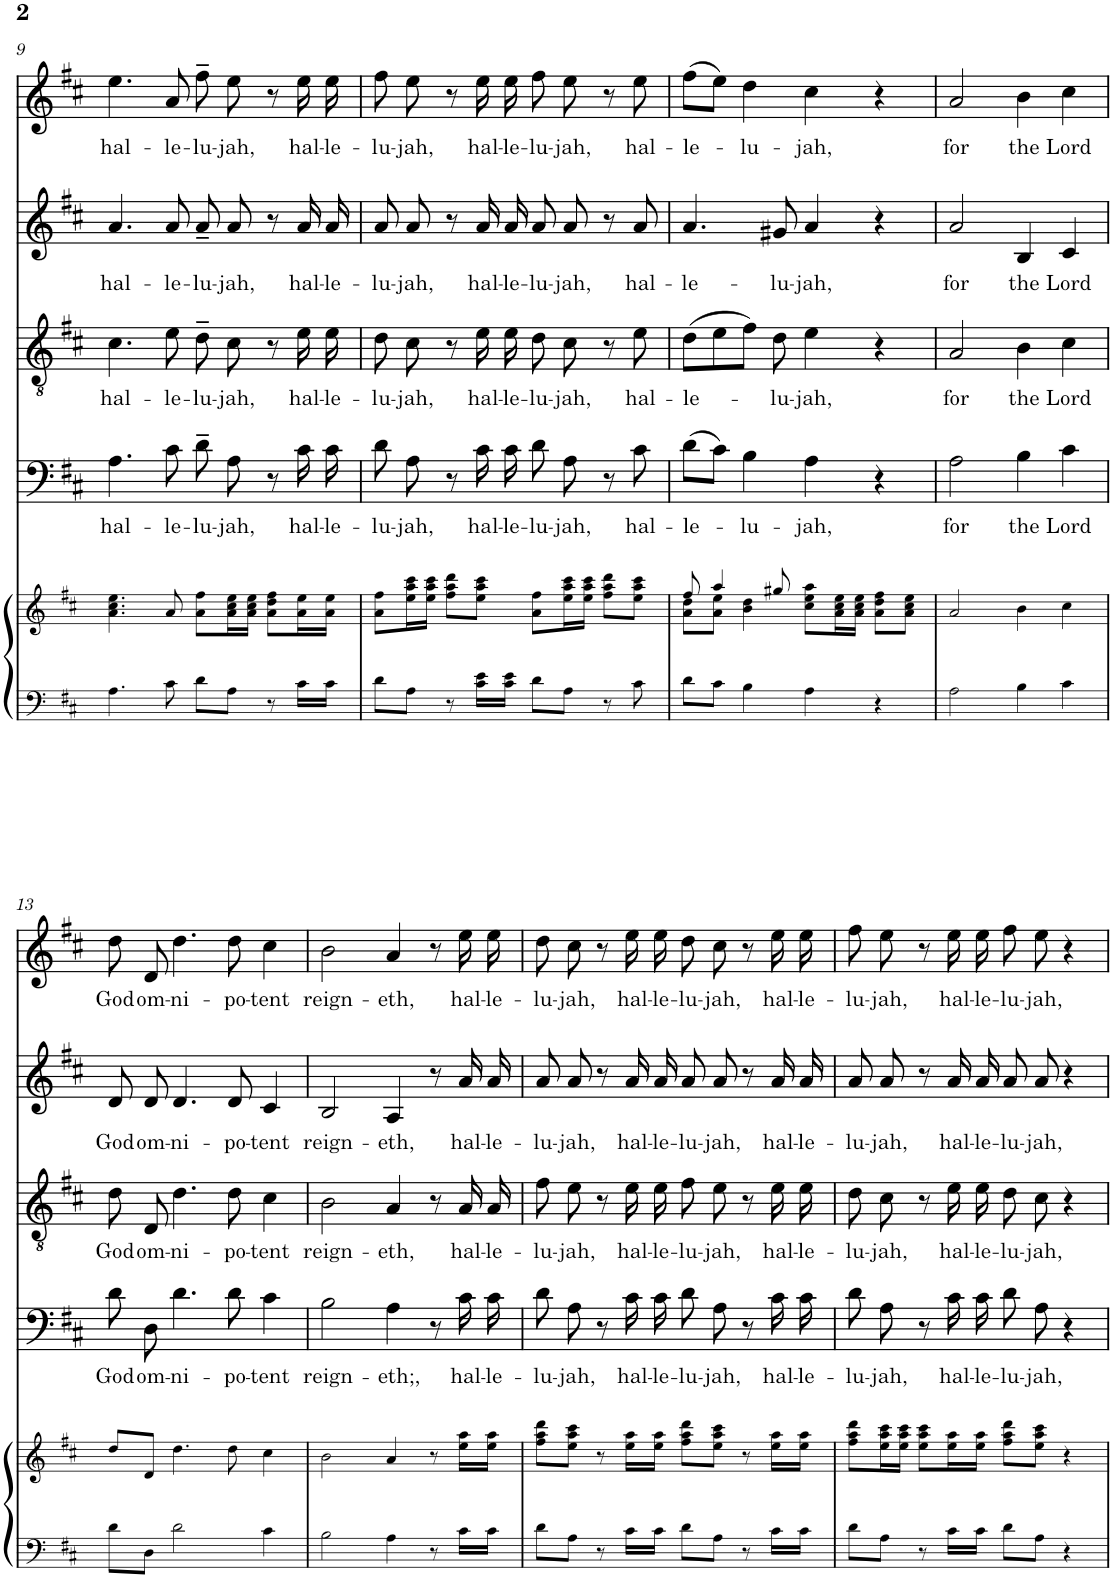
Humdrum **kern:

**kern	**kern	**kern	**text	**kern	**text	**kern	**text	**kern	**text
*part5	*part5	*part4	*part4	*part3	*part3	*part2	*part2	*part1	*part1
*staff6	*staff5	*staff4	*staff4	*staff3	*staff3	*staff2	*staff2	*staff1	*staff1
*I"Track 5	*	*I"Basso	*	*I"Tenore	*	*I"Alto	*	*I"Canto	*
!!LO:PB:g=z
*clefF4	*clefG2	*clefF4	*	*clefGv2	*	*clefG2	*	*clefG2	*
*k[f#c#]	*k[f#c#]	*k[f#c#]	*	*k[f#c#]	*	*k[f#c#]	*	*k[f#c#]	*
*D:	*D:	*D:	*	*D:	*	*D:	*	*D:	*
*M4/4	*M4/4	*M4/4	*	*M4/4	*	*M4/4	*	*M4/4	*
*met(c)	*met(c)	*met(c)	*	*met(c)	*	*met(c)	*	*met(c)	*
=9	=9	=9	=9	=9	=9	=9	=9	=9	=9
!	!	!	!LO:LY:b	!	!LO:LY:b	!	!LO:LY:b	!	!LO:LY:b
4.A-\	4.a-\ 4.cc\ 4.ee-\	4.A-\	hal-	4.c\	hal-	4.a-/	hal-	4.ee-\	hal-
!	!	!	!LO:LY:b	!	!LO:LY:b	!	!LO:LY:b	!	!LO:LY:b
8c\	8a-/	8c\	-le-	8e-\	-le-	8a-/	-le-	8a-/	-le-
!	!	!	!LO:LY:b	!	!LO:LY:b	!	!LO:LY:b	!	!LO:LY:b
8d-\L	8a-\ 8ff\L	8d-~\	-lu-	8d-~\	-lu-	8a-~/L	-lu-	8ff~\	-lu-
!	!	!	!LO:LY:b	!	!LO:LY:b	!	!LO:LY:b	!	!LO:LY:b
8A-\J	16a-\ 16cc\ 16ee-\L	8A-\	-jah,	8c\	-jah,	8a-/J	-jah,	8ee-\	-jah,
.	16a-\ 16cc\ 16ee-\JJ	.	.	.	.	.	.	.	.
8r	8a-\ 8dd-\ 8ff\L	8r	.	8r	.	8r	.	8r	.
!	!	!	!LO:LY:b	!	!LO:LY:b	!	!LO:LY:b	!	!LO:LY:b
16c\LL	16a-\ 16ee-\L	16c\	hal-	16e-\	hal-	16a-/LL	hal-	16ee-\	hal-
!	!	!	!LO:LY:b	!	!LO:LY:b	!	!LO:LY:b	!	!LO:LY:b
16c\JJ	16a-\ 16ee-\JJ	16c\	-le-	16e-\	-le-	16a-/JJ	-le-	16ee-\	-le-
=10	=10	=10	=10	=10	=10	=10	=10	=10	=10
!	!	!	!LO:LY:b	!	!LO:LY:b	!	!LO:LY:b	!	!LO:LY:b
8d-\L	8a-\ 8ff\L	8d-\	-lu-	8d-\	-lu-	8a-/L	-lu-	8ff\	-lu-
!	!	!	!LO:LY:b	!	!LO:LY:b	!	!LO:LY:b	!	!LO:LY:b
8A-\J	16ee-\ 16aa-\ 16ccc\L	8A-\	-jah,	8c\	-jah,	8a-/J	-jah,	8ee-\	-jah,
.	16ee-\ 16aa-\ 16ccc\JJ	.	.	.	.	.	.	.	.
8r	8ff\ 8aa-\ 8ddd-\L	8r	.	8r	.	8r	.	8r	.
!	!	!	!LO:LY:b	!	!LO:LY:b	!	!LO:LY:b	!	!LO:LY:b
16c\ 16e-\LL	8ee-\ 8aa-\ 8ccc\J	16c\	hal-	16e-\	hal-	16a-/LL	hal-	16ee-\	hal-
!	!	!	!LO:LY:b	!	!LO:LY:b	!	!LO:LY:b	!	!LO:LY:b
16c\ 16e-\JJ	.	16c\	-le-	16e-\	-le-	16a-/JJ	-le-	16ee-\	-le-
!	!	!	!LO:LY:b	!	!LO:LY:b	!	!LO:LY:b	!	!LO:LY:b
8d-\L	8a-\ 8ff\L	8d-\	-lu-	8d-\	-lu-	8a-/L	-lu-	8ff\	-lu-
!	!	!	!LO:LY:b	!	!LO:LY:b	!	!LO:LY:b	!	!LO:LY:b
8A-\J	16ee-\ 16aa-\ 16ccc\L	8A-\	-jah,	8c\	-jah,	8a-/J	-jah,	8ee-\	-jah,
.	16ee-\ 16aa-\ 16ccc\JJ	.	.	.	.	.	.	.	.
8r	8ff\ 8aa-\ 8ddd-\L	8r	.	8r	.	8r	.	8r	.
!	!	!	!LO:LY:b	!	!LO:LY:b	!	!LO:LY:b	!	!LO:LY:b
8c\	8ee-\ 8aa-\ 8ccc\J	8c\	hal-	8e-\	hal-	8a-/	hal-	8ee-\	hal-
=11	=11	=11	=11	=11	=11	=11	=11	=11	=11
*	*^	*	*	*	*	*	*	*	*
!	!	!	!	!LO:LY:b	!	!LO:LY:b	!	!LO:LY:b	!	!LO:LY:b
8d-\L	8ff/	8a-\ 8dd-\L	(8d-\L	-le-	(8d-\L	-le-	4.a-/	-le-	(8ff\L	-le-
8c\J	4aa-/	8a-\ 8ee-\J	8c\J)	.	8e-\	.	.	.	8ee-\J)	.
!	!	!	!	!LO:LY:b	!	!	!	!	!	!LO:LY:b
4B-\	.	4b-\ 4dd-\	4B-\	lu-	8f\J)	.	.	.	4dd-\	lu-
!	!	!	!	!	!	!LO:LY:b	!	!LO:LY:b	!	!
.	8ggn/	.	.	.	8d-\	lu-	8gn/	-lu-	.	.
!	!	!	!	!LO:LY:b	!	!LO:LY:b	!	!LO:LY:b	!	!LO:LY:b
4A-\	2ryy	8cc\ 8ee-\ 8aa-\L	4A-\	-jah,	4e-\	-jah,	4a-/	-jah,	4cc\	-jah,
.	.	16a-\ 16cc\ 16ee-\L	.	.	.	.	.	.	.	.
.	.	16a-\ 16cc\ 16ee-\JJ	.	.	.	.	.	.	.	.
4r	.	8a-\ 8dd-\ 8ff\L	4r	.	4r	.	4r	.	4r	.
.	.	8a-\ 8cc\ 8ee-\J	.	.	.	.	.	.	.	.
=12	=12	=12	=12	=12	=12	=12	=12	=12	=12	=12
!	!	!	!	!LO:LY:b	!	!LO:LY:b	!	!LO:LY:b	!	!LO:LY:b
*	*v	*v	*	*	*	*	*	*	*	*
2A-\	2a-/	2A-\	for	2A-/	for	2a-/	for	2a-/	for
!	!	!	!LO:LY:b	!	!LO:LY:b	!	!LO:LY:b	!	!LO:LY:b
4B-\	4b-\	4B-\	the	4B-\	the	4B-/	the	4b-\	the
!	!	!	!LO:LY:b	!	!LO:LY:b	!	!LO:LY:b	!	!LO:LY:b
4c\	4cc\	4c\	Lord	4c\	Lord	4c/	Lord	4cc\	Lord
!!LO:LB:g=z
=13	=13	=13	=13	=13	=13	=13	=13	=13	=13
!	!	!	!LO:LY:b	!	!LO:LY:b	!	!LO:LY:b	!	!LO:LY:b
8d-\L	8dd-/L	8d-\	God	8d-\	God	8d-/L	God	8dd-\	God
!	!	!	!LO:LY:b	!	!LO:LY:b	!	!LO:LY:b	!	!LO:LY:b
8D-\J	8d-/J	8D-\	om-	8D-/	om-	8d-/J	om-	8d-/	om-
!	!	!	!LO:LY:b	!	!LO:LY:b	!	!LO:LY:b	!	!LO:LY:b
2d-\	4.dd-\	4.d-\	-ni-	4.d-\	-ni-	4.d-/	-ni-	4.dd-\	-ni-
!	!	!	!LO:LY:b	!	!LO:LY:b	!	!LO:LY:b	!	!LO:LY:b
.	8dd-\	8d-\	-po-	8d-\	-po-	8d-/	-po-	8dd-\	-po-
!	!	!	!LO:LY:b	!	!LO:LY:b	!	!LO:LY:b	!	!LO:LY:b
4c\	4cc\	4c\	-tent	4c\	-tent	4c/	-tent	4cc\	-tent
=14	=14	=14	=14	=14	=14	=14	=14	=14	=14
!	!	!	!LO:LY:b	!	!LO:LY:b	!	!LO:LY:b	!	!LO:LY:b
2B-\	2b-\	2B-\	reign-	2B-\	reign-	2B-/	reign-	2b-\	reign-
!	!	!	!LO:LY:b	!	!LO:LY:b	!	!LO:LY:b	!	!LO:LY:b
4A-\	4a-/	4A-\	-eth;,	4A-/	-eth,	4A-/	-eth,	4a-/	-eth,
8r	8r	8r	.	8r	.	8r	.	8r	.
!	!	!	!LO:LY:b	!	!LO:LY:b	!	!LO:LY:b	!	!LO:LY:b
16c\LL	16ee-\ 16aa-\LL	16c\	hal-	16A-/	hal-	16a-/LL	hal-	16ee-\	hal-
!	!	!	!LO:LY:b	!	!LO:LY:b	!	!LO:LY:b	!	!LO:LY:b
16c\JJ	16ee-\ 16aa-\JJ	16c\	-le-	16A-/	-le-	16a-/JJ	-le-	16ee-\	-le-
=15	=15	=15	=15	=15	=15	=15	=15	=15	=15
!	!	!	!LO:LY:b	!	!LO:LY:b	!	!LO:LY:b	!	!LO:LY:b
8d-\L	8ff\ 8aa-\ 8ddd-\L	8d-\	-lu-	8f\	-lu-	8a-/L	-lu-	8dd-\	-lu-
!	!	!	!LO:LY:b	!	!LO:LY:b	!	!LO:LY:b	!	!LO:LY:b
8A-\J	8ee-\ 8aa-\ 8ccc\J	8A-\	-jah,	8e-\	-jah,	8a-/J	-jah,	8cc\	-jah,
8r	8r	8r	.	8r	.	8r	.	8r	.
!	!	!	!LO:LY:b	!	!LO:LY:b	!	!LO:LY:b	!	!LO:LY:b
16c\LL	16ee-\ 16aa-\LL	16c\	hal-	16e-\	hal-	16a-/LL	hal-	16ee-\	hal-
!	!	!	!LO:LY:b	!	!LO:LY:b	!	!LO:LY:b	!	!LO:LY:b
16c\JJ	16ee-\ 16aa-\JJ	16c\	-le-	16e-\	-le-	16a-/JJ	-le-	16ee-\	-le-
!	!	!	!LO:LY:b	!	!LO:LY:b	!	!LO:LY:b	!	!LO:LY:b
8d-\L	8ff\ 8aa-\ 8ddd-\L	8d-\	-lu-	8f\	-lu-	8a-/L	-lu-	8dd-\	-lu-
!	!	!	!LO:LY:b	!	!LO:LY:b	!	!LO:LY:b	!	!LO:LY:b
8A-\J	8ee-\ 8aa-\ 8ccc\J	8A-\	-jah,	8e-\	-jah,	8a-/J	-jah,	8cc\	-jah,
8r	8r	8r	.	8r	.	8r	.	8r	.
!	!	!	!LO:LY:b	!	!LO:LY:b	!	!LO:LY:b	!	!LO:LY:b
16c\LL	16ee-\ 16aa-\LL	16c\	hal-	16e-\	hal-	16a-/LL	hal-	16ee-\	hal-
!	!	!	!LO:LY:b	!	!LO:LY:b	!	!LO:LY:b	!	!LO:LY:b
16c\JJ	16ee-\ 16aa-\JJ	16c\	-le-	16e-\	-le-	16a-/JJ	-le-	16ee-\	-le-
=16	=16	=16	=16	=16	=16	=16	=16	=16	=16
!	!	!	!LO:LY:b	!	!LO:LY:b	!	!LO:LY:b	!	!LO:LY:b
8d-\L	8ff\ 8aa-\ 8ddd-\L	8d-\	-lu-	8d-\	-lu-	8a-/L	-lu-	8ff\	-lu-
!	!	!	!LO:LY:b	!	!LO:LY:b	!	!LO:LY:b	!	!LO:LY:b
8A-\J	16ee-\ 16aa-\ 16ccc\L	8A-\	-jah,	8c\	-jah,	8a-/J	-jah,	8ee-\	-jah,
.	16ee-\ 16aa-\ 16ccc\JJ	.	.	.	.	.	.	.	.
8r	8ee-\ 8aa-\ 8ccc\L	8r	.	8r	.	8r	.	8r	.
!	!	!	!LO:LY:b	!	!LO:LY:b	!	!LO:LY:b	!	!LO:LY:b
16c\LL	16ee-\ 16aa-\L	16c\	hal-	16e-\	hal-	16a-/LL	hal-	16ee-\	hal-
!	!	!	!LO:LY:b	!	!LO:LY:b	!	!LO:LY:b	!	!LO:LY:b
16c\JJ	16ee-\ 16aa-\JJ	16c\	-le-	16e-\	-le-	16a-/JJ	-le-	16ee-\	-le-
!	!	!	!LO:LY:b	!	!LO:LY:b	!	!LO:LY:b	!	!LO:LY:b
8d-\L	8ff\ 8aa-\ 8ddd-\L	8d-\	-lu-	8d-\	-lu-	8a-/L	-lu-	8ff\	-lu-
!	!	!	!LO:LY:b	!	!LO:LY:b	!	!LO:LY:b	!	!LO:LY:b
8A-\J	8ee-\ 8aa-\ 8ccc\J	8A-\	-jah,	8c\	-jah,	8a-/J	-jah,	8ee-\	-jah,
4r	4r	4r	.	4r	.	4r	.	4r	.
=	=	=	=	=	=	=	=	=	=
*-	*-	*-	*-	*-	*-	*-	*-	*-	*-
